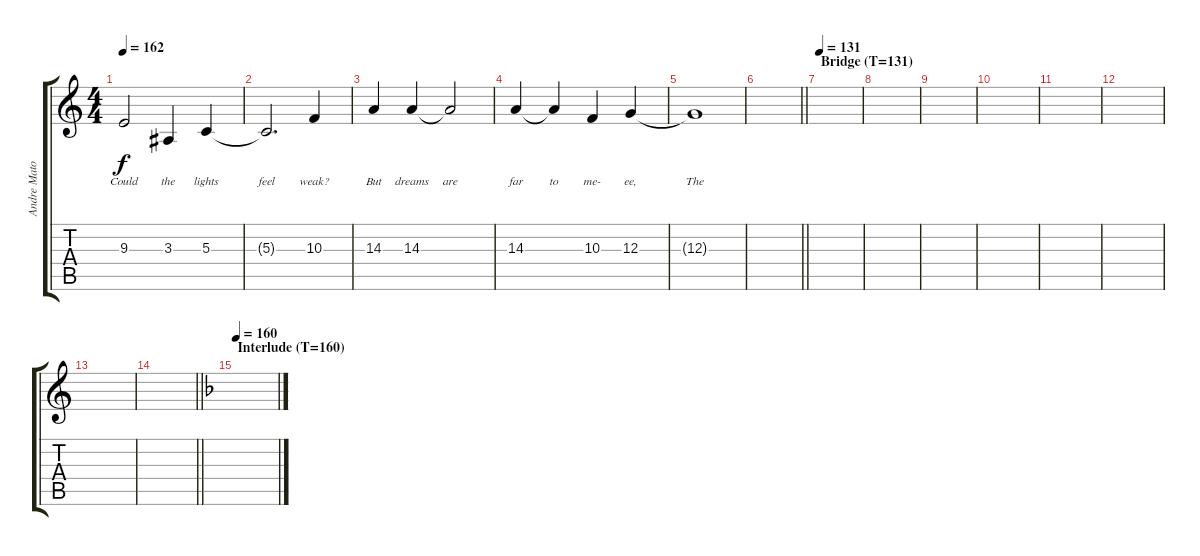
\track ("Andre Matos" "Andre Mato") {instrument lead8bassandlead}
\staff {score tabs}
\tuning (E4 B3 G3 D3 A2 E2) {hide}
\ts (4 4)
\tempo 162
\clef g2
\ks c
9.3{t}.2{lyrics (0 "Could") lyrics (1 "") lyrics (2 "") lyrics (3 "") lyrics (4 "") dy f} 3.3.4{lyrics (0 "the") lyrics (1 "") lyrics (2 "") lyrics (3 "") lyrics (4 "")} 5.3.4{lyrics (0 "lights") lyrics (1 "") lyrics (2 "") lyrics (3 "") lyrics (4 "")} |
5.3{t}.2{d lyrics (0 "feel") lyrics (1 "") lyrics (2 "") lyrics (3 "") lyrics (4 "")} 10.3.4{lyrics (0 "weak?") lyrics (1 "") lyrics (2 "") lyrics (3 "") lyrics (4 "")} |
14.3.4{lyrics (0 "But") lyrics (1 "") lyrics (2 "") lyrics (3 "") lyrics (4 "")} 14.3.4{lyrics (0 "dreams") lyrics (1 "") lyrics (2 "") lyrics (3 "") lyrics (4 "")} 14.3{t}.2{lyrics (0 "are") lyrics (1 "") lyrics (2 "") lyrics (3 "") lyrics (4 "")} |
14.3.4{lyrics (0 "far") lyrics (1 "") lyrics (2 "") lyrics (3 "") lyrics (4 "")} 14.3{t}.4{lyrics (0 "to") lyrics (1 "") lyrics (2 "") lyrics (3 "") lyrics (4 "")} 10.3.4{lyrics (0 "me-") lyrics (1 "") lyrics (2 "") lyrics (3 "") lyrics (4 "")} 12.3.4{lyrics (0 "ee,") lyrics (1 "") lyrics (2 "") lyrics (3 "") lyrics (4 "")} |
12.3{t}.1{lyrics (0 "The") lyrics (1 "") lyrics (2 "") lyrics (3 "") lyrics (4 "")} |
\barLineRight lightlight
|
\section ("" "Bridge (T=131)")
\tempo 131
|
|
|
|
|
|
|
\barLineRight lightlight
|
\section ("" "Interlude (T=160)")
\tempo 160
\ks f
